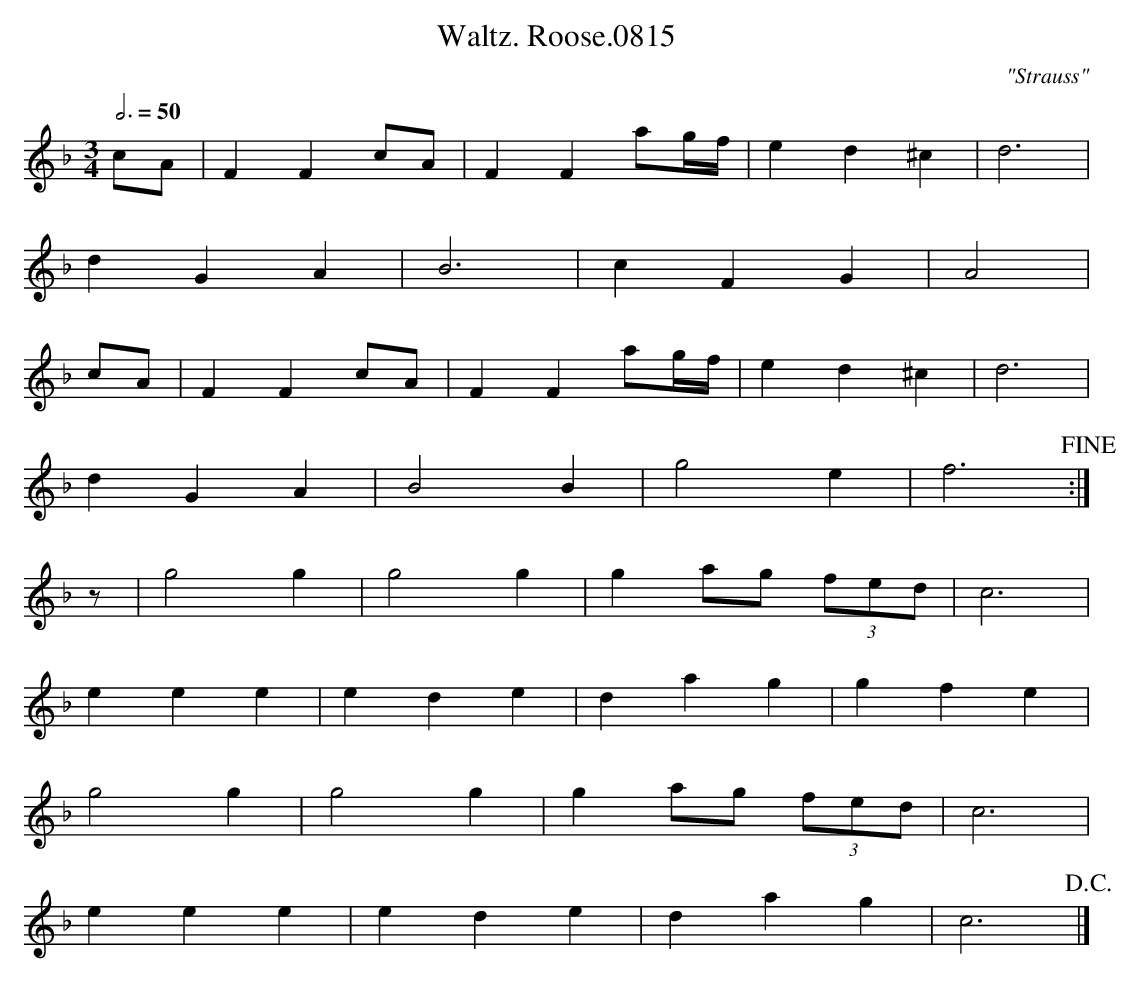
X:1
T:Waltz. Roose.0815
C: "Strauss"
M:3/4
L:1/8
Q:3/4=50
K:F
cA | F2 F2 cA | F2 F2 ag/f/ | e2 d2 ^c2 | d6 |
d2 G2 A2 | B6 | c2 F2 G2 | A4  |
cA | F2 F2 cA | F2 F2 ag/f/ | e2 d2 ^c2 | d6 |
d2 G2 A2 | B4 B2 | g4 e2 | f6 !fine!:|
z | g4 g2 | g4 g2 | g2 ag (3 fed | c6 |
e2 e2 e2 |e2 d2 e2 | d2 a2 g2 | g2 f2 e2 |
g4 g2 | g4 g2 | g2 ag (3 fed | c6 |
e2 e2 e2 |e2 d2 e2 | d2 a2 g2 | c6 !D.C.!|]
